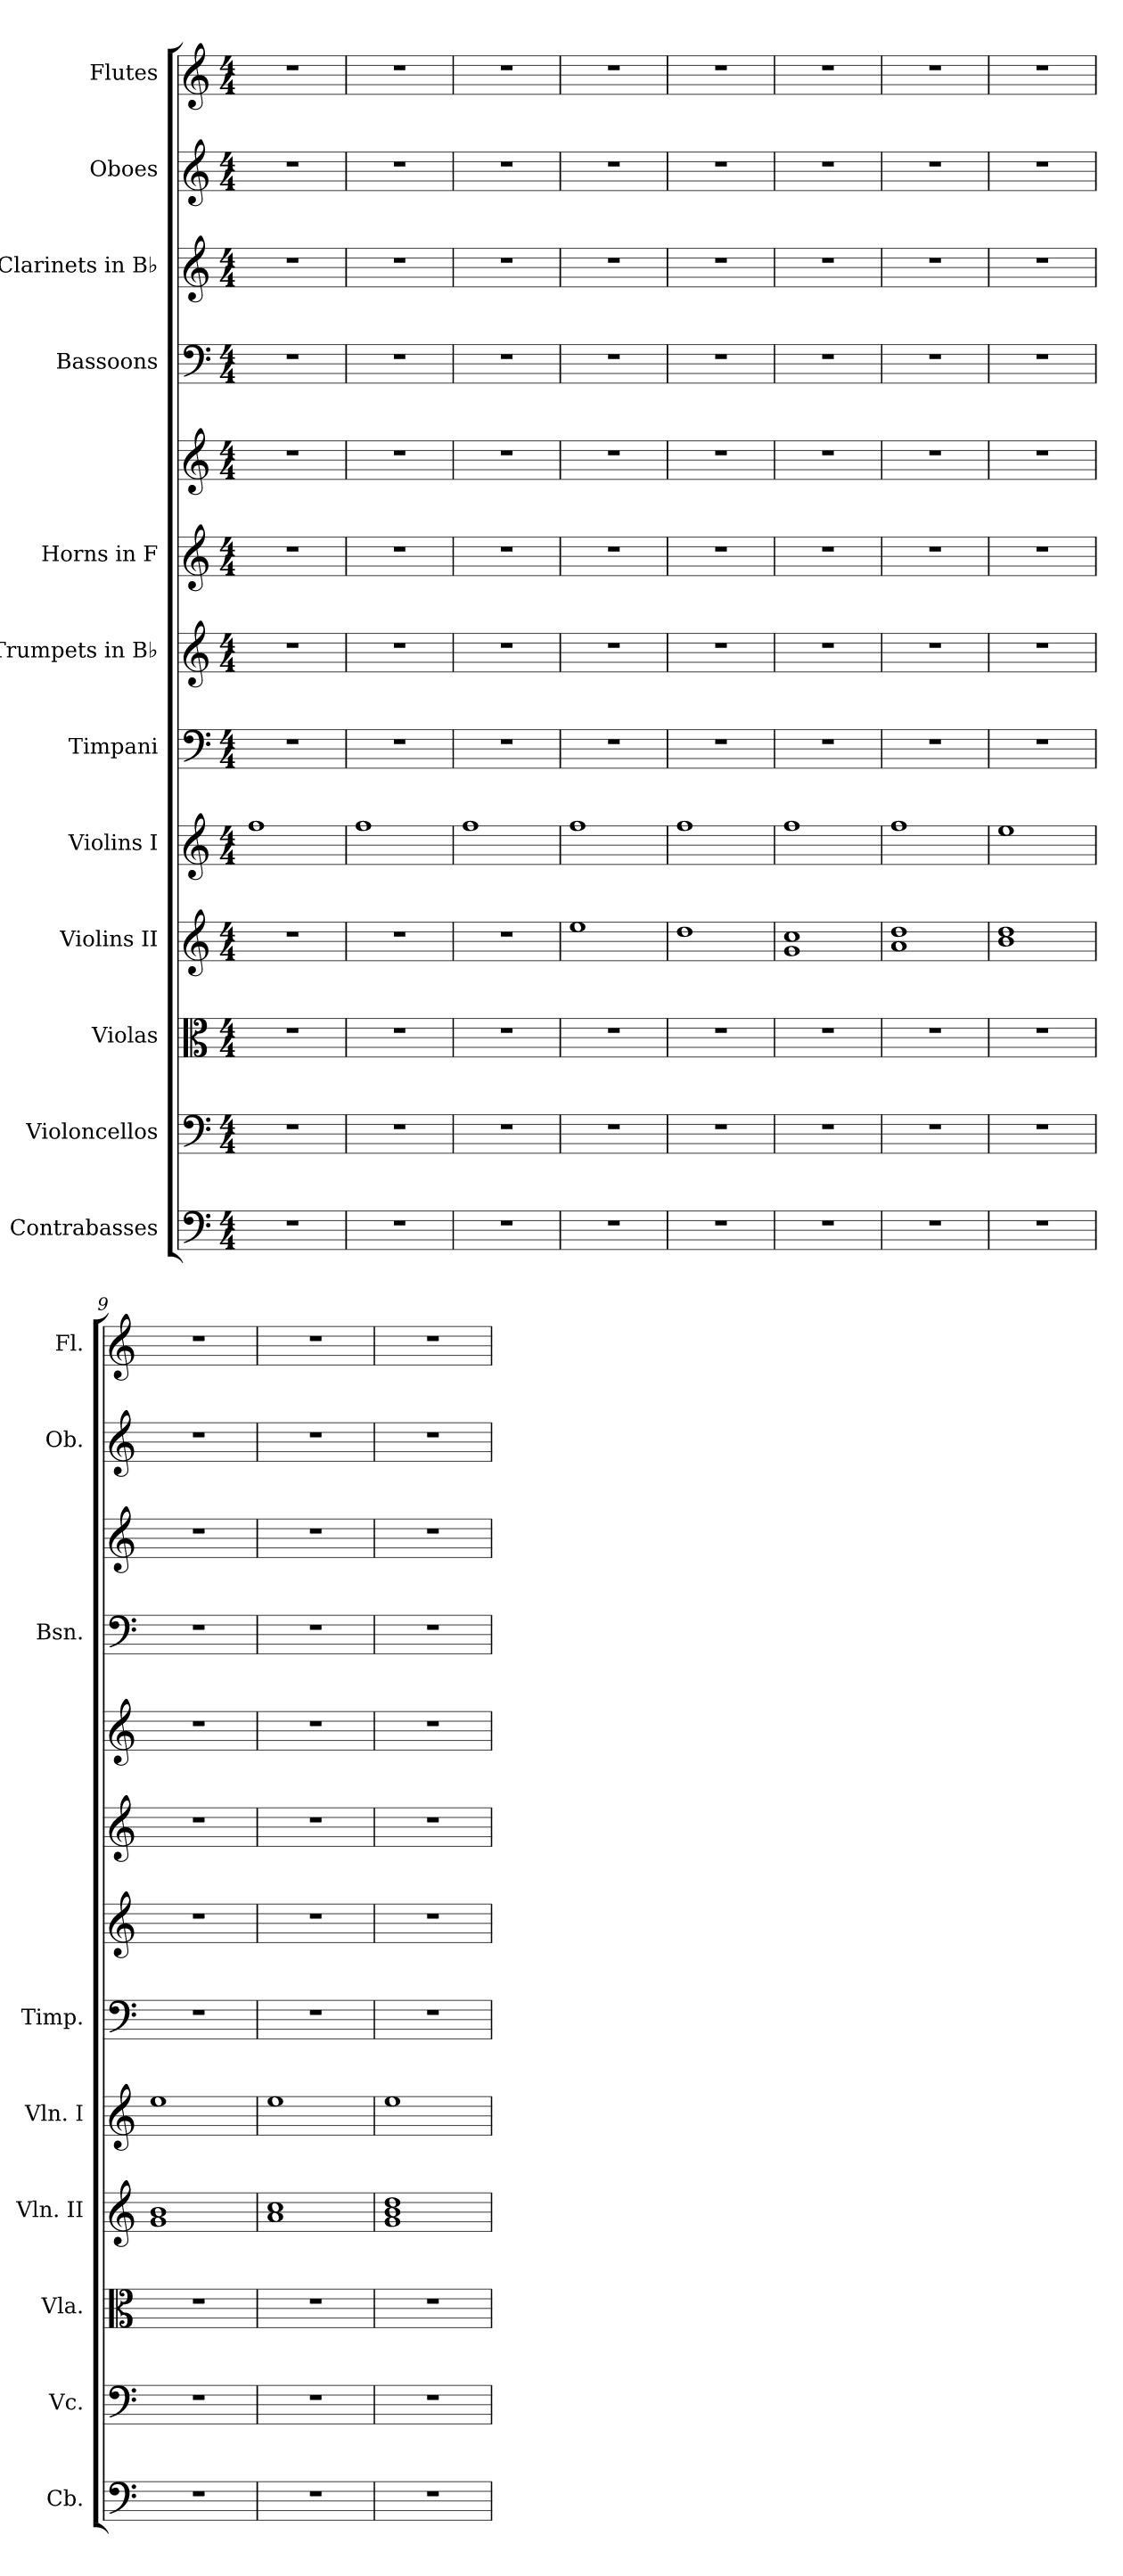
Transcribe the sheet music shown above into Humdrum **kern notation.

**kern	**kern	**kern	**kern	**kern	**kern	**kern	**kern	**kern	**kern	**kern	**kern	**kern
*part12	*part11	*part10	*part9	*part8	*part7	*part6	*part5	*part5	*part4	*part3	*part2	*part1
*staff13	*staff12	*staff11	*staff10	*staff9	*staff8	*staff7	*staff6	*staff5	*staff4	*staff3	*staff2	*staff1
*I"Contrabasses	*I"Violoncellos	*I"Violas	*I"Violins II	*I"Violins I	*I"Timpani	*I"Trumpets in B♭	*I"Horns in F	*	*I"Bassoons	*I"Clarinets in B♭	*I"Oboes	*I"Flutes
*I'Cb.	*I'Vc.	*I'Vla.	*I'Vln. II	*I'Vln. I	*I'Timp.	*	*	*	*I'Bsn.	*	*I'Ob.	*I'Fl.
*clefF4	*clefF4	*clefC3	*clefG2	*clefG2	*clefF4	*clefG2	*clefG2	*clefG2	*clefF4	*clefG2	*clefG2	*clefG2
*ITrd7c12	*	*	*	*	*	*ITrd1c2	*ITrd4c7	*ITrd4c7	*	*ITrd1c2	*	*
*k[]	*k[]	*k[]	*k[]	*k[]	*k[]	*k[b-e-]	*k[b-]	*k[b-]	*k[]	*k[b-e-]	*k[]	*k[]
*M4/4	*M4/4	*M4/4	*M4/4	*M4/4	*M4/4	*M4/4	*M4/4	*M4/4	*M4/4	*M4/4	*M4/4	*M4/4
=1	=1	=1	=1	=1	=1	=1	=1	=1	=1	=1	=1	=1
1r	1r	1r	1r	1ff	1r	1r	1r	1r	1r	1r	1r	1r
=2	=2	=2	=2	=2	=2	=2	=2	=2	=2	=2	=2	=2
1r	1r	1r	1r	1ff	1r	1r	1r	1r	1r	1r	1r	1r
=3	=3	=3	=3	=3	=3	=3	=3	=3	=3	=3	=3	=3
1r	1r	1r	1r	1ff	1r	1r	1r	1r	1r	1r	1r	1r
=4	=4	=4	=4	=4	=4	=4	=4	=4	=4	=4	=4	=4
1r	1r	1r	1ee	1ff	1r	1r	1r	1r	1r	1r	1r	1r
=5	=5	=5	=5	=5	=5	=5	=5	=5	=5	=5	=5	=5
1r	1r	1r	1dd	1ff	1r	1r	1r	1r	1r	1r	1r	1r
=6	=6	=6	=6	=6	=6	=6	=6	=6	=6	=6	=6	=6
1r	1r	1r	1g 1cc	1ff	1r	1r	1r	1r	1r	1r	1r	1r
=7	=7	=7	=7	=7	=7	=7	=7	=7	=7	=7	=7	=7
1r	1r	1r	1a 1dd	1ff	1r	1r	1r	1r	1r	1r	1r	1r
=8	=8	=8	=8	=8	=8	=8	=8	=8	=8	=8	=8	=8
1r	1r	1r	1b 1dd	1ee	1r	1r	1r	1r	1r	1r	1r	1r
=9	=9	=9	=9	=9	=9	=9	=9	=9	=9	=9	=9	=9
1r	1r	1r	1g 1b	1ee	1r	1r	1r	1r	1r	1r	1r	1r
=10	=10	=10	=10	=10	=10	=10	=10	=10	=10	=10	=10	=10
1r	1r	1r	1a 1cc	1ee	1r	1r	1r	1r	1r	1r	1r	1r
=11	=11	=11	=11	=11	=11	=11	=11	=11	=11	=11	=11	=11
1r	1r	1r	1g 1b 1dd	1ee	1r	1r	1r	1r	1r	1r	1r	1r
=	=	=	=	=	=	=	=	=	=	=	=	=
*-	*-	*-	*-	*-	*-	*-	*-	*-	*-	*-	*-	*-
